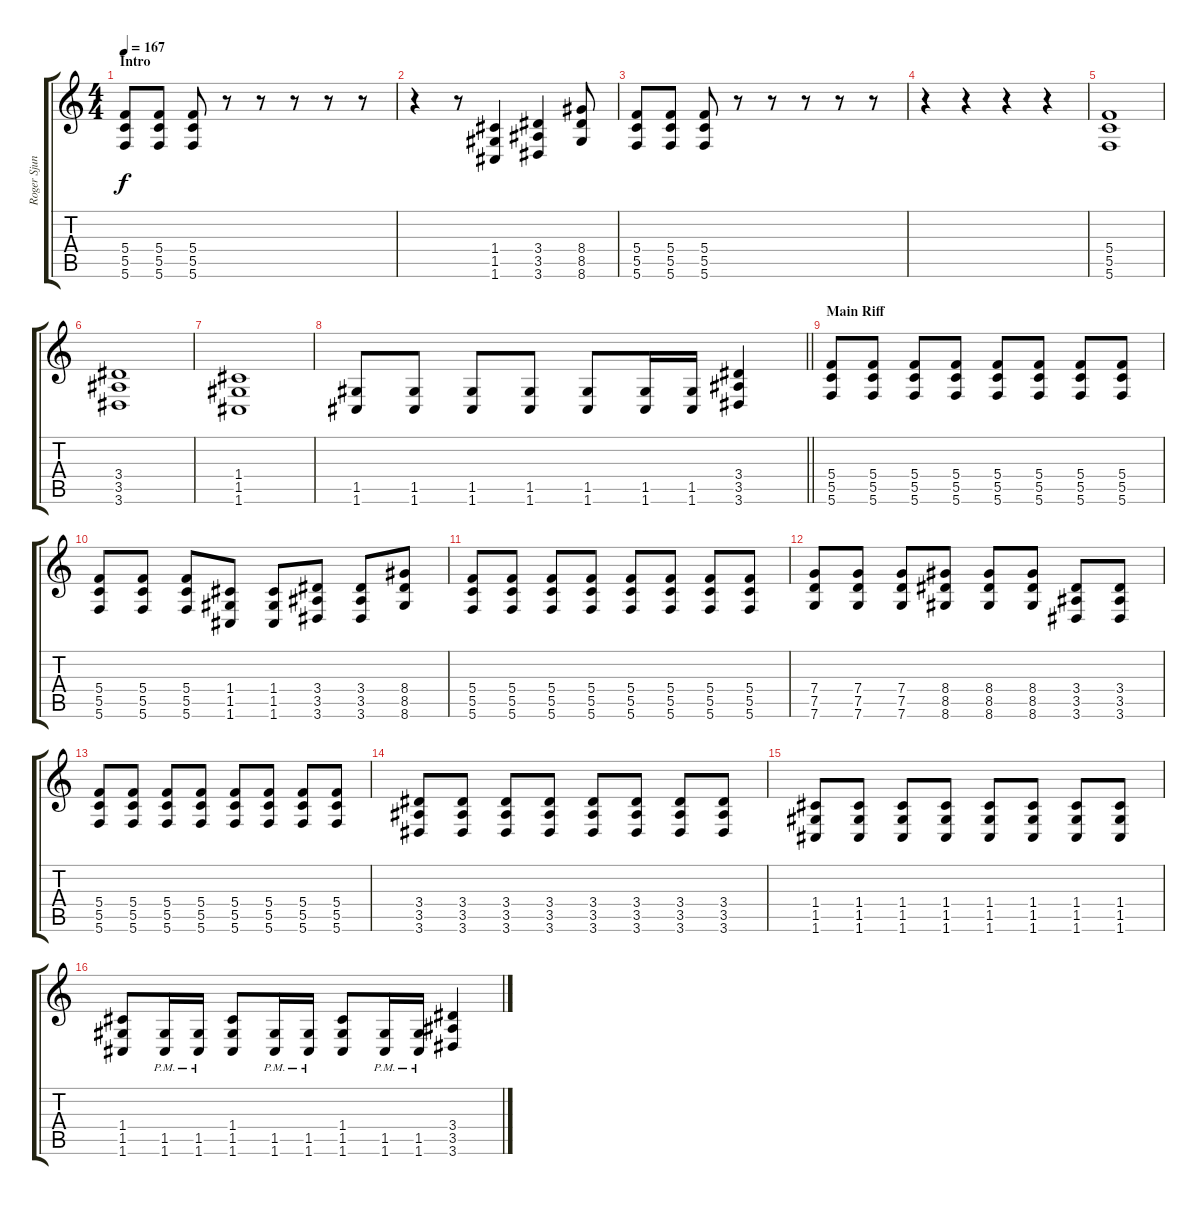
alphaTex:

\track ("Roger Sjunnesson" "Roger Sjun") {instrument distortionguitar}
\staff {score tabs}
\tuning (D4 A3 F3 C3 G2 C2) {hide}
\ts (4 4)
\section ("" "Intro")
\tempo 167
\clef g2
\ks c
(5.4 5.5 5.6).8{dy f instrument distortionguitar} (5.4 5.5 5.6).8 (5.4 5.5 5.6).8 r.8 r.8 r.8 r.8 r.8 |
r.4 r.8 (1.4 1.5 1.6).4 (3.4 3.5 3.6).4 (8.4 8.5 8.6).8 |
(5.4 5.5 5.6).8 (5.4 5.5 5.6).8 (5.4 5.5 5.6).8 r.8 r.8 r.8 r.8 r.8 |
r.4 r.4 r.4 r.4 |
(5.4 5.5 5.6).1 |
(3.4 3.5 3.6).1 |
(1.4 1.5 1.6).1 |
\barLineRight lightlight
(1.5 1.6).8 (1.5 1.6).8 (1.5 1.6).8 (1.5 1.6).8 (1.5 1.6).8 (1.5 1.6).16 (1.5 1.6).16 (3.4 3.5 3.6).4 |
\section ("" "Main Riff")
(5.4 5.5 5.6).8 (5.4 5.5 5.6).8 (5.4 5.5 5.6).8 (5.4 5.5 5.6).8 (5.4 5.5 5.6).8 (5.4 5.5 5.6).8 (5.4 5.5 5.6).8 (5.4 5.5 5.6).8 |
(5.4 5.5 5.6).8 (5.4 5.5 5.6).8 (5.4 5.5 5.6).8 (1.4 1.5 1.6).8 (1.4 1.5 1.6).8 (3.4 3.5 3.6).8 (3.4 3.5 3.6).8 (8.4 8.5 8.6).8 |
(5.4 5.5 5.6).8 (5.4 5.5 5.6).8 (5.4 5.5 5.6).8 (5.4 5.5 5.6).8 (5.4 5.5 5.6).8 (5.4 5.5 5.6).8 (5.4 5.5 5.6).8 (5.4 5.5 5.6).8 |
(7.4 7.5 7.6).8 (7.4 7.5 7.6).8 (7.4 7.5 7.6).8 (8.4 8.5 8.6).8 (8.4 8.5 8.6).8 (8.4 8.5 8.6).8 (3.4 3.5 3.6).8 (3.4 3.5 3.6).8 |
(5.4 5.5 5.6).8 (5.4 5.5 5.6).8 (5.4 5.5 5.6).8 (5.4 5.5 5.6).8 (5.4 5.5 5.6).8 (5.4 5.5 5.6).8 (5.4 5.5 5.6).8 (5.4 5.5 5.6).8 |
(3.4 3.5 3.6).8 (3.4 3.5 3.6).8 (3.4 3.5 3.6).8 (3.4 3.5 3.6).8 (3.4 3.5 3.6).8 (3.4 3.5 3.6).8 (3.4 3.5 3.6).8 (3.4 3.5 3.6).8 |
(1.4 1.5 1.6).8 (1.4 1.5 1.6).8 (1.4 1.5 1.6).8 (1.4 1.5 1.6).8 (1.4 1.5 1.6).8 (1.4 1.5 1.6).8 (1.4 1.5 1.6).8 (1.4 1.5 1.6).8 |
(1.4 1.5 1.6).8 (1.5{pm} 1.6{pm}).16 (1.5{pm} 1.6{pm}).16 (1.4 1.5 1.6).8 (1.5{pm} 1.6{pm}).16 (1.5{pm} 1.6{pm}).16 (1.4 1.5 1.6).8 (1.5{pm} 1.6{pm}).16 (1.5{pm} 1.6{pm}).16 (3.4 3.5 3.6).4
